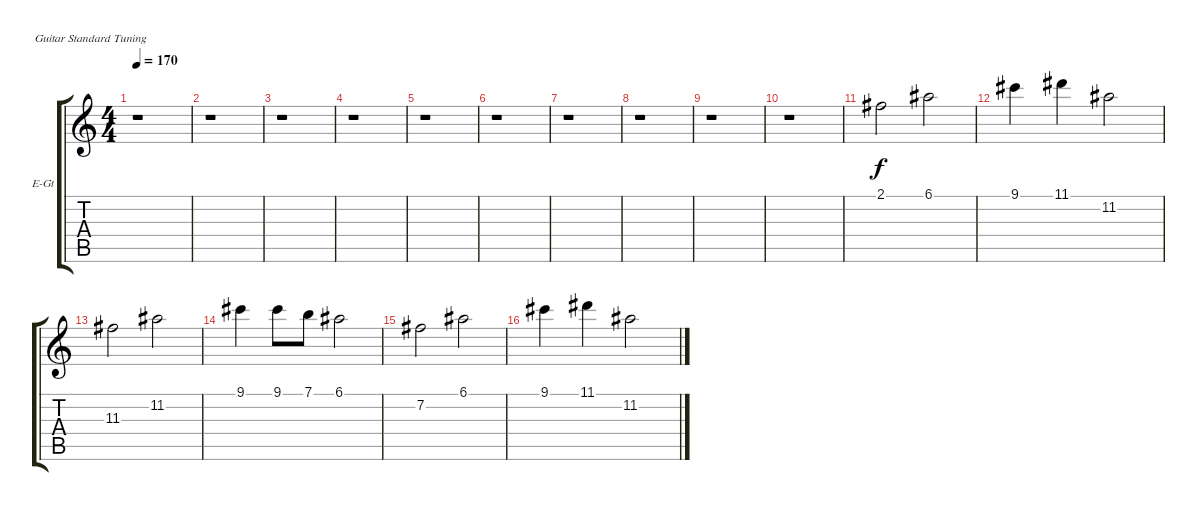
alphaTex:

\defaultSystemsLayout 4
\bracketExtendMode groupsimilarinstruments
\firstSystemTrackNameOrientation horizontal
\otherSystemsTrackNameOrientation horizontal
\track ("Вторая гитара (Clean)" "E-Gt") {instrument electricguitarclean}
\staff {score tabs}
\tuning (E4 B3 G3 D3 A2 E2)
\ts (4 4)
\tempo 170
\clef g2
\scale
0.333333
\ks c
r.1{dy f} |
\scale
0.333333 r.1 |
\scale
0.333333 r.1 |
\scale
0.333333 r.1 |
\scale
0.333333 r.1 |
\scale
0.333333 r.1 |
\scale
0.333333 r.1 |
\scale
0.333333 r.1 |
\scale
0.333333 r.1 |
\scale
0.333333 r.1 |
\scale
0.333333 2.1.2 6.1.2 |
\scale
0.333333 9.1.4 11.1.4 11.2.2 |
\scale
0.333333 11.3.2 11.2.2 |
\scale
0.333333 9.1.4 9.1.8 7.1.8 6.1.2 |
\scale
0.333333 7.2.2 6.1.2 |
\scale
0.333333 9.1.4 11.1.4 11.2.2
